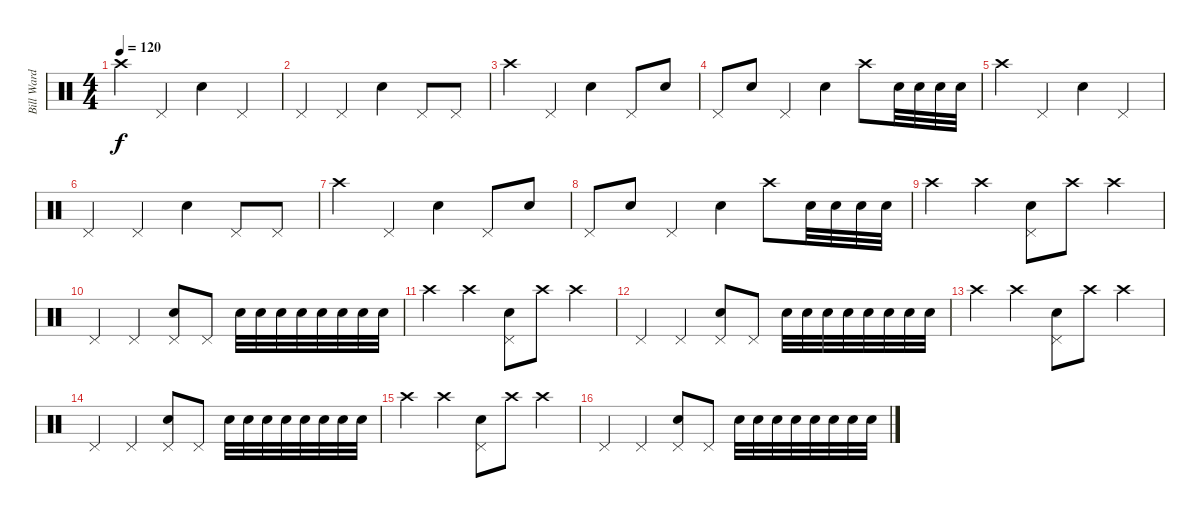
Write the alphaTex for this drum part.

\track ("Bill Ward" "Bill Ward") {instrument percussion}
\staff {score}
\articulation defaults
\ts (4 4)
\tempo 120
\clef neutral
\ks c "Crash high (hit)".4{dy f} "Pedal Hi-Hat (hit)".4 "Snare (hit) 2".4 "Pedal Hi-Hat (hit)".4
|
"Pedal Hi-Hat (hit)".4 "Pedal Hi-Hat (hit)".4 "Snare (hit) 2".4 "Pedal Hi-Hat (hit)".8 "Pedal Hi-Hat (hit)".8 |
"Crash high (hit)".4 "Pedal Hi-Hat (hit)".4 "Snare (hit) 2".4 "Pedal Hi-Hat (hit)".8 "Snare (hit) 2".8 |
"Pedal Hi-Hat (hit)".8 "Snare (hit) 2".8 "Pedal Hi-Hat (hit)".4 "Snare (hit) 2".4 "Crash high (hit)".8 "Snare (hit) 2".32 "Snare (hit) 2".32 "Snare (hit) 2".32 "Snare (hit) 2".32 |
"Crash high (hit)".4 "Pedal Hi-Hat (hit)".4 "Snare (hit) 2".4 "Pedal Hi-Hat (hit)".4 |
"Pedal Hi-Hat (hit)".4 "Pedal Hi-Hat (hit)".4 "Snare (hit) 2".4 "Pedal Hi-Hat (hit)".8 "Pedal Hi-Hat (hit)".8 |
"Crash high (hit)".4 "Pedal Hi-Hat (hit)".4 "Snare (hit) 2".4 "Pedal Hi-Hat (hit)".8 "Snare (hit) 2".8 |
"Pedal Hi-Hat (hit)".8 "Snare (hit) 2".8 "Pedal Hi-Hat (hit)".4 "Snare (hit) 2".4 "Crash high (hit)".8 "Snare (hit) 2".32 "Snare (hit) 2".32 "Snare (hit) 2".32 "Snare (hit) 2".32 |
"Crash high (hit)".4 "Crash high (hit)".4 ("Pedal Hi-Hat (hit)" "Snare (hit) 2").8 "Crash high (hit)".8 "Crash high (hit)".4 |
"Pedal Hi-Hat (hit)".4 "Pedal Hi-Hat (hit)".4 ("Pedal Hi-Hat (hit)" "Snare (hit) 2").8 "Pedal Hi-Hat (hit)".8 "Snare (hit) 2".32 "Snare (hit) 2".32 "Snare (hit) 2".32 "Snare (hit) 2".32 "Snare (hit) 2".32 "Snare (hit) 2".32 "Snare (hit) 2".32 "Snare (hit) 2".32 |
"Crash high (hit)".4 "Crash high (hit)".4 ("Pedal Hi-Hat (hit)" "Snare (hit) 2").8 "Crash high (hit)".8 "Crash high (hit)".4 |
"Pedal Hi-Hat (hit)".4 "Pedal Hi-Hat (hit)".4 ("Pedal Hi-Hat (hit)" "Snare (hit) 2").8 "Pedal Hi-Hat (hit)".8 "Snare (hit) 2".32 "Snare (hit) 2".32 "Snare (hit) 2".32 "Snare (hit) 2".32 "Snare (hit) 2".32 "Snare (hit) 2".32 "Snare (hit) 2".32 "Snare (hit) 2".32 |
"Crash high (hit)".4 "Crash high (hit)".4 ("Pedal Hi-Hat (hit)" "Snare (hit) 2").8 "Crash high (hit)".8 "Crash high (hit)".4 |
"Pedal Hi-Hat (hit)".4 "Pedal Hi-Hat (hit)".4 ("Pedal Hi-Hat (hit)" "Snare (hit) 2").8 "Pedal Hi-Hat (hit)".8 "Snare (hit) 2".32 "Snare (hit) 2".32 "Snare (hit) 2".32 "Snare (hit) 2".32 "Snare (hit) 2".32 "Snare (hit) 2".32 "Snare (hit) 2".32 "Snare (hit) 2".32 |
"Crash high (hit)".4 "Crash high (hit)".4 ("Pedal Hi-Hat (hit)" "Snare (hit) 2").8 "Crash high (hit)".8 "Crash high (hit)".4 |
"Pedal Hi-Hat (hit)".4 "Pedal Hi-Hat (hit)".4 ("Pedal Hi-Hat (hit)" "Snare (hit) 2").8 "Pedal Hi-Hat (hit)".8 "Snare (hit) 2".32 "Snare (hit) 2".32 "Snare (hit) 2".32 "Snare (hit) 2".32 "Snare (hit) 2".32 "Snare (hit) 2".32 "Snare (hit) 2".32 "Snare (hit) 2".32
